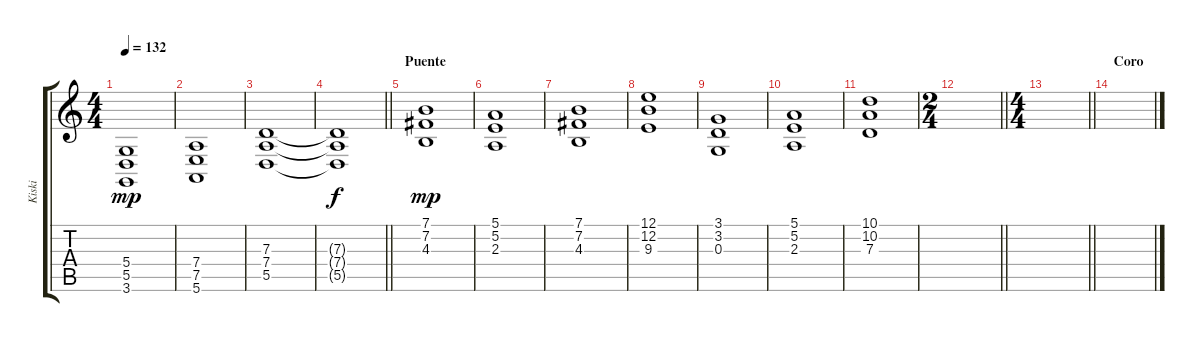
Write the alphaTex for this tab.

\track ("Kiski" "Kiski") {instrument electricpiano1}
\staff {score tabs}
\tuning (E4 B3 G3 D3 A2 E2) {hide}
\ts (4 4)
\tempo 132
\clef g2
\ks c
(5.4 5.5 3.6).1{dy mp} |
(7.4 7.5 5.6).1 |
(7.3 7.4 5.5).1 |
\barLineRight lightlight
(7.3{t} 7.4{t} 5.5{t}).1{dy f} |
\section ("" "Puente")
(7.1 7.2 4.3).1{dy mp instrument choiraahs} |
(5.1 5.2 2.3).1 |
(7.1 7.2 4.3).1 |
(12.1 12.2 9.3).1 |
(3.1 3.2 0.3).1 |
(5.1 5.2 2.3).1 |
(10.1 10.2 7.3).1 |
\ts (2 4)
\barLineRight lightlight
|
\ts (4 4)
\barLineRight lightlight
|
\section ("" "Coro")
